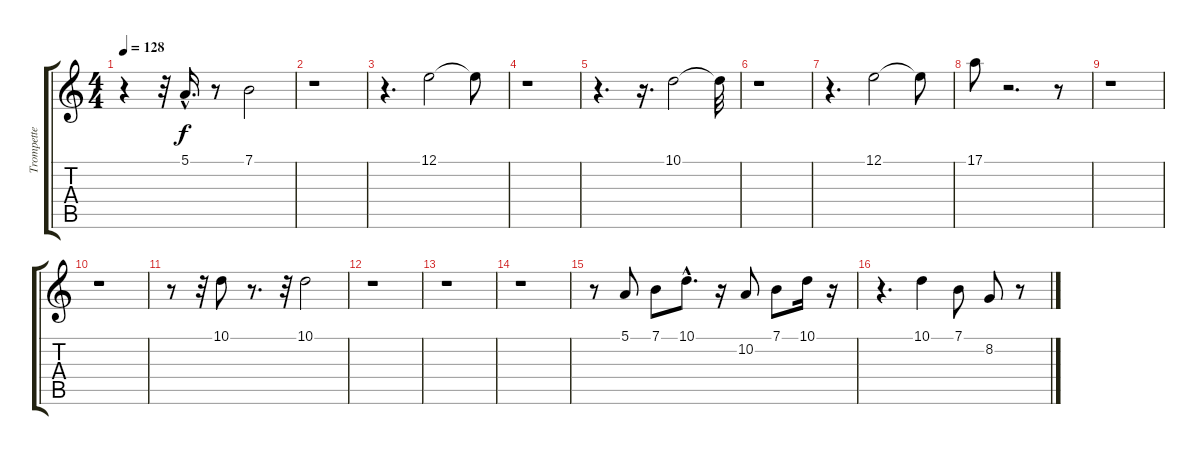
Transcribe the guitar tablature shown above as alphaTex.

\track ("Trompette" "Trompette") {instrument trumpet}
\staff {score tabs}
\tuning (E4 B3 G3 D3 A2 E2) {hide}
\ts (4 4)
\tempo 128
\clef g2
\ks c
r.4{dy f} r.32 5.1{hac}.16{d} r.8 7.1.2 |
r.1 |
r.4{d} 12.1.2 12.1{t}.8 |
r.1 |
r.4{d} r.16{d} 10.1.2 10.1{t}.32 |
r.1 |
r.4{d} 12.1.2 12.1{t}.8 |
17.1.8 r.2{d} r.8 |
r.1 |
r.1 |
r.8 r.32 10.1.8 r.8{d} r.32 10.1.2 |
r.1 |
r.1 |
r.1 |
r.8 5.1.8 7.1.8 10.1{hac}.8{d} r.16 10.2.8 7.1.8 10.1.16 r.16 |
r.4{d} 10.1.4 7.1.8 8.2.8 r.8
